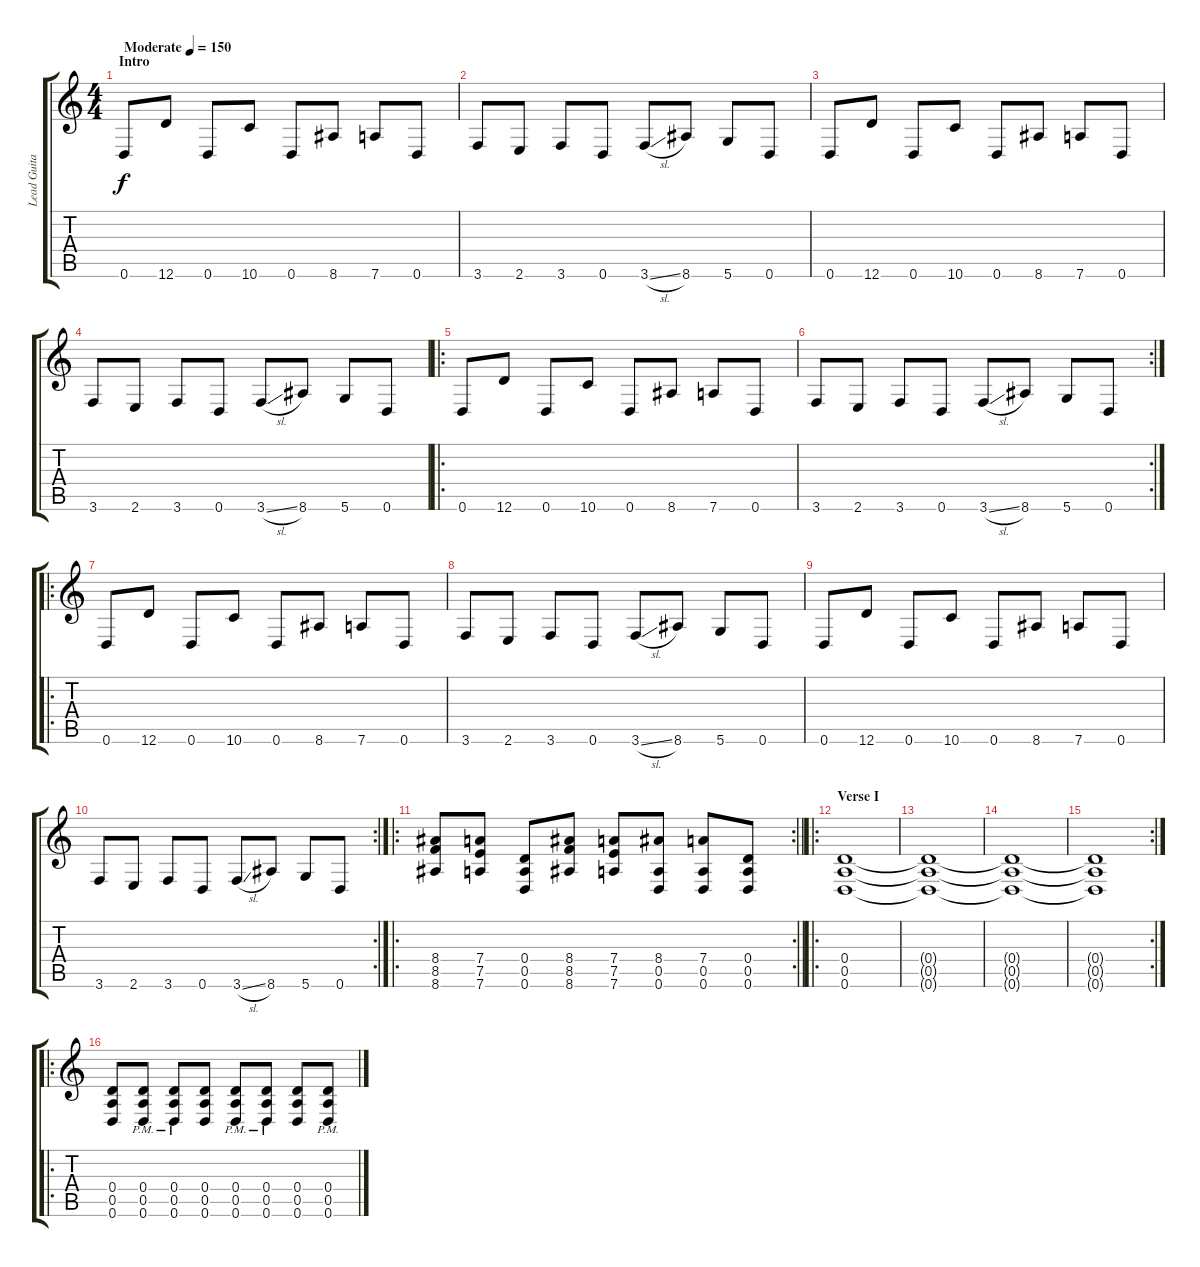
\track ("Lead Guitar" "Lead Guita") {instrument distortionguitar}
\staff {score tabs}
\tuning (E4 B3 G3 D3 A2 D2) {hide}
\ts (4 4)
\section ("" "Intro")
\tempo (150 "Moderate")
\clef g2
\ks c
0.6.8{dy f instrument distortionguitar} 12.6.8 0.6.8 10.6.8 0.6.8 8.6.8 7.6.8 0.6.8 |
3.6.8 2.6.8 3.6.8 0.6.8 3.6{sl}.8 8.6.8 5.6.8 0.6.8 |
0.6.8 12.6.8 0.6.8 10.6.8 0.6.8 8.6.8 7.6.8 0.6.8 |
3.6.8 2.6.8 3.6.8 0.6.8 3.6{sl}.8 8.6.8 5.6.8 0.6.8 |
\ro
0.6.8 12.6.8 0.6.8 10.6.8 0.6.8 8.6.8 7.6.8 0.6.8 |
\rc 2
3.6.8 2.6.8 3.6.8 0.6.8 3.6{sl}.8 8.6.8 5.6.8 0.6.8 |
\ro
0.6.8 12.6.8 0.6.8 10.6.8 0.6.8 8.6.8 7.6.8 0.6.8 |
3.6.8 2.6.8 3.6.8 0.6.8 3.6{sl}.8 8.6.8 5.6.8 0.6.8 |
0.6.8 12.6.8 0.6.8 10.6.8 0.6.8 8.6.8 7.6.8 0.6.8 |
\rc 2
3.6.8 2.6.8 3.6.8 0.6.8 3.6{sl}.8 8.6.8 5.6.8 0.6.8 |
\ro
\rc 2
\barLineRight lightlight
(8.4 8.5 8.6).8 (7.4 7.5 7.6).8 (0.4 0.5 0.6).8 (8.4 8.5 8.6).8 (7.4 7.5 7.6).8 (8.4 0.5 0.6).8 (7.4 0.5 0.6).8 (0.4 0.5 0.6).8 |
\ro
\section ("" "Verse I")
(0.4 0.5 0.6).1 |
(0.4{t} 0.5{t} 0.6{t}).1 |
(0.4{t} 0.5{t} 0.6{t}).1 |
\rc 2
(0.4{t} 0.5{t} 0.6{t}).1 |
\ro
(0.4 0.5 0.6).8 (0.4{pm} 0.5{pm} 0.6{pm}).8 (0.4{pm} 0.5{pm} 0.6{pm}).8 (0.4 0.5 0.6).8 (0.4{pm} 0.5{pm} 0.6{pm}).8 (0.4{pm} 0.5{pm} 0.6{pm}).8 (0.4 0.5 0.6).8 (0.4{pm} 0.5{pm} 0.6{pm}).8
